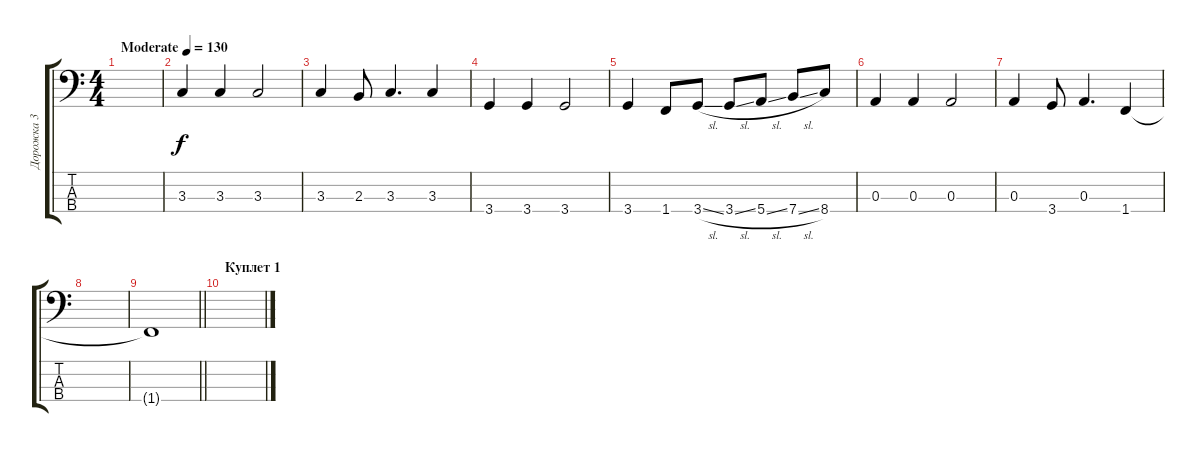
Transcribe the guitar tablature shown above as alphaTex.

\track ("Дорожка 3" "Дорожка 3") {instrument electricbassfinger}
\staff {score tabs}
\tuning (G2 D2 A1 E1) {hide}
\ts (4 4)
\tempo (130 "Moderate")
\clef f4
\ks c
|
3.3.4 3.3.4 3.3.2 |
3.3.4 2.3.8 3.3.4{d} 3.3.4 |
3.4.4 3.4.4 3.4.2 |
3.4.4 1.4.8 3.4{sl}.8 3.4{sl}.8 5.4{sl}.8 7.4{sl}.8 8.4.8 |
0.3.4 0.3.4 0.3.2 |
0.3.4 3.4.8 0.3.4{d} 1.4.4 |
|
\barLineRight lightlight
1.4{t}.1 |
\section ("" "Куплет 1")
